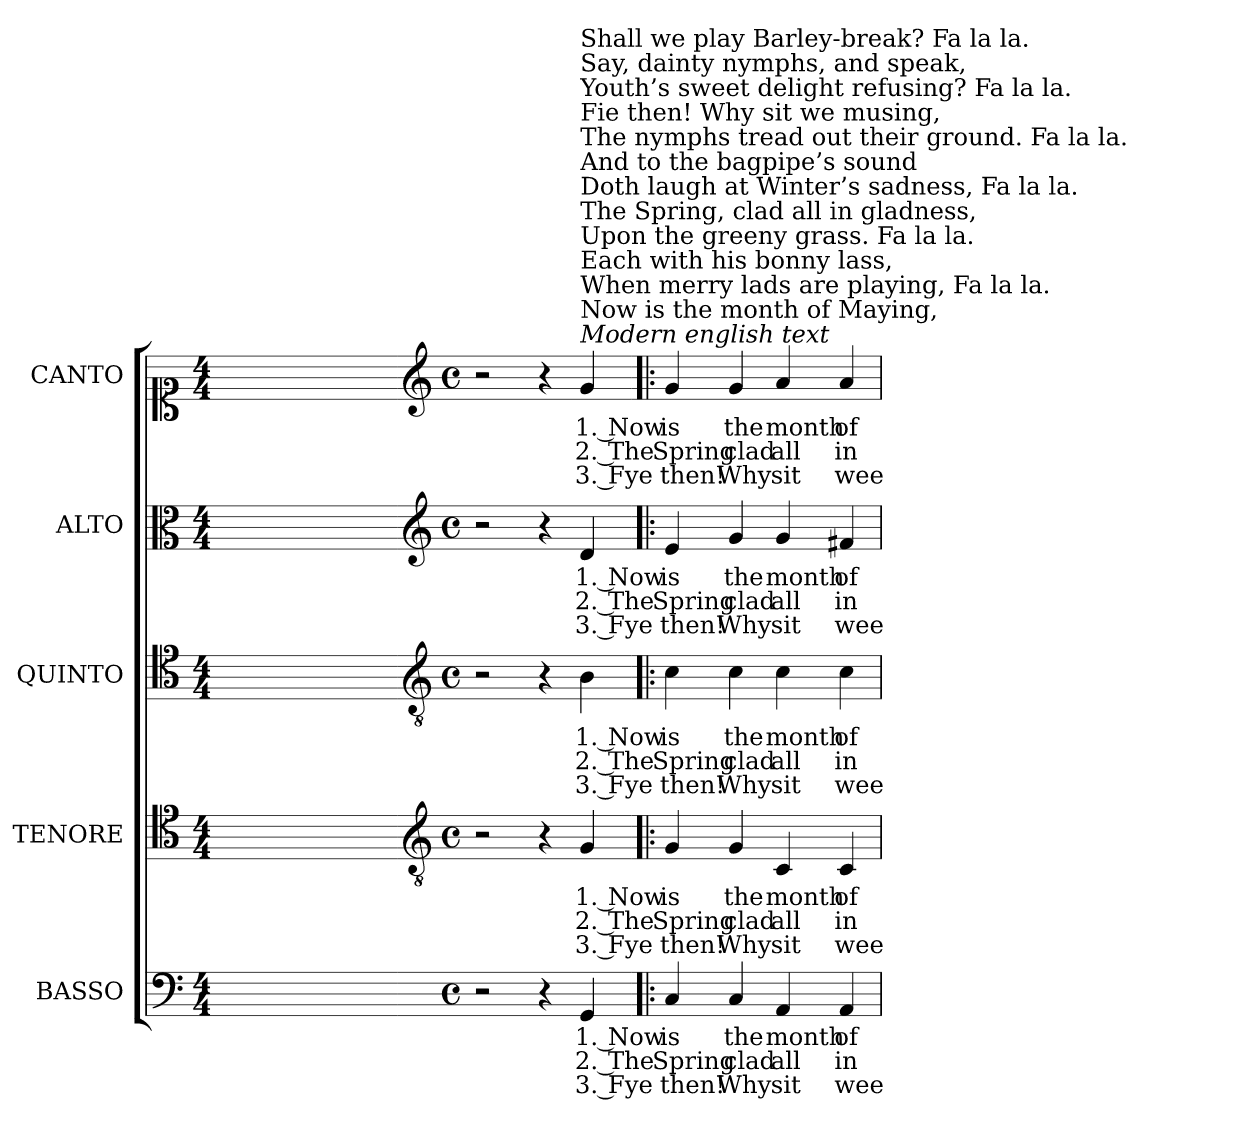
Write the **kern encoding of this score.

**kern	**text	**text	**text	**kern	**text	**text	**text	**kern	**text	**text	**text	**kern	**text	**text	**text	**kern	**text	**text	**text
*part5	*part5	*part5	*part5	*part4	*part4	*part4	*part4	*part3	*part3	*part3	*part3	*part2	*part2	*part2	*part2	*part1	*part1	*part1	*part1
*staff5	*staff5	*staff5	*staff5	*staff4	*staff4	*staff4	*staff4	*staff3	*staff3	*staff3	*staff3	*staff2	*staff2	*staff2	*staff2	*staff1	*staff1	*staff1	*staff1
*I"BASSO	*	*	*	*I"TENORE	*	*	*	*I"QUINTO	*	*	*	*I"ALTO	*	*	*	*I"CANTO	*	*	*
*I'B.	*	*	*	*I'T.	*	*	*	*I'Q.	*	*	*	*I'A.	*	*	*	*	*	*	*
!!LO:PB:g=z
*clefF4	*	*	*	*clefC4	*	*	*	*clefC4	*	*	*	*clefC3	*	*	*	*clefC1	*	*	*
*	*	*	*	*ITrd7c12	*	*	*	*ITrd7c12	*	*	*	*	*	*	*	*	*	*	*
*k[]	*	*	*	*k[]	*	*	*	*k[]	*	*	*	*k[]	*	*	*	*k[]	*	*	*
*C:	*	*	*	*C:	*	*	*	*C:	*	*	*	*C:	*	*	*	*C:	*	*	*
*M4/4	*	*	*	*M4/4	*	*	*	*M4/4	*	*	*	*M4/4	*	*	*	*M4/4	*	*	*
=1	=1	=1	=1	=1	=1	=1	=1	=1	=1	=1	=1	=1	=1	=1	=1	=1	=1	=1	=1
!	!	!	!	!	!	!	!	!	!	!	!	!	!	!	!	!LO:TX:a:i:t=Original English text	!	!	!
!	!	!	!	!	!	!	!	!	!	!	!	!	!	!	!	!LO:TX:t=Now is the month of Maying,	!	!	!
!	!	!	!	!	!	!	!	!	!	!	!	!	!	!	!	!LO:TX:t=When merry lads are playing. Fa la la.	!	!	!
!	!	!	!	!	!	!	!	!	!	!	!	!	!	!	!	!LO:TX:t=Each with his bonny lasse,	!	!	!
!	!	!	!	!	!	!	!	!	!	!	!	!	!	!	!	!LO:TX:t=upon the greeny grasse. Fa la la.	!	!	!
!	!	!	!	!	!	!	!	!	!	!	!	!	!	!	!	!LO:TX:t=The Spring clad all in gladnesse,	!	!	!
!	!	!	!	!	!	!	!	!	!	!	!	!	!	!	!	!LO:TX:t=Doth laugh at Winter’s sadnesse, Fa la la.	!	!	!
!	!	!	!	!	!	!	!	!	!	!	!	!	!	!	!	!LO:TX:t=And to the Bagpips sound	!	!	!
!	!	!	!	!	!	!	!	!	!	!	!	!	!	!	!	!LO:TX:t=The Nimphs tread out their ground. Fa la la.	!	!	!
!	!	!	!	!	!	!	!	!	!	!	!	!	!	!	!	!LO:TX:t=Fye then! Why sit wee musing,	!	!	!
!	!	!	!	!	!	!	!	!	!	!	!	!	!	!	!	!LO:TX:t=Youths sweet delight refusing? Fa la la.	!	!	!
!	!	!	!	!	!	!	!	!	!	!	!	!	!	!	!	!LO:TX:t=Say, daintie Nimphs and speake,	!	!	!
!	!	!	!	!	!	!	!	!	!	!	!	!	!	!	!	!LO:TX:t=Shall wee play barly breake? Fa la la.	!	!	!
*	*	*	*	*	*	*	*	*	*	*	*	*	*	*	*	*^	*	*	*
1ryy	.	.	.	1ryy	.	.	.	1ryy	.	.	.	1ryy	.	.	.	1ryy	2ryy	.	.	.
.	.	.	.	.	.	.	.	.	.	.	.	.	.	.	.	.	4ryy	.	.	.
.	.	.	.	.	.	.	.	.	.	.	.	.	.	.	.	.	8ryy	.	.	.
.	.	.	.	.	.	.	.	.	.	.	.	.	.	.	.	.	16ryy	.	.	.
.	.	.	.	.	.	.	.	.	.	.	.	.	.	.	.	.	32ryy	.	.	.
.	.	.	.	.	.	.	.	.	.	.	.	.	.	.	.	.	64ryy	.	.	.
.	.	.	.	.	.	.	.	.	.	.	.	.	.	.	.	.	128...ryy	.	.	.
*	*	*	*	*	*	*	*	*	*	*	*	*	*	*	*	*MM180	*	*	*	*
.	.	.	.	.	.	.	.	.	.	.	.	.	.	.	.	.	1024ryy	.	.	.
*	*	*	*	*	*	*	*	*	*	*	*	*	*	*	*	*v	*v	*	*	*
=1-	=1-	=1-	=1-	=1-	=1-	=1-	=1-	=1-	=1-	=1-	=1-	=1-	=1-	=1-	=1-	=1-	=1-	=1-	=1-
*	*	*	*	*clefGv2	*	*	*	*clefGv2	*	*	*	*clefG2	*	*	*	*clefG2	*	*	*
*M4/4	*	*	*	*M4/4	*	*	*	*M4/4	*	*	*	*M4/4	*	*	*	*M4/4	*	*	*
*met(c)	*	*	*	*met(c)	*	*	*	*met(c)	*	*	*	*met(c)	*	*	*	*met(c)	*	*	*
2r	.	.	.	2r	.	.	.	2r	.	.	.	2r	.	.	.	2r	.	.	.
4r	.	.	.	4r	.	.	.	4r	.	.	.	4r	.	.	.	4r	.	.	.
!	!LO:LY:b:color=#000000	!LO:LY:b:color=#000000	!LO:LY:b:color=#000000	!	!	!	!	!	!	!	!	!	!	!	!	!	!	!	!
!	!	!	!	!	!LO:LY:b:color=#000000	!LO:LY:b:color=#000000	!LO:LY:b:color=#000000	!	!	!	!	!	!	!	!	!	!	!	!
!	!	!	!	!	!	!	!	!	!LO:LY:b:color=#000000	!LO:LY:b:color=#000000	!LO:LY:b:color=#000000	!	!	!	!	!	!	!	!
!	!	!	!	!	!	!	!	!	!	!	!	!	!LO:LY:b:color=#000000	!LO:LY:b:color=#000000	!LO:LY:b:color=#000000	!	!	!	!
!	!	!	!	!	!	!	!	!	!	!	!	!	!	!	!	!LO:TX:a:i:t=Modern english text	!	!	!
!	!	!	!	!	!	!	!	!	!	!	!	!	!	!	!	!LO:TX:t=Now is the month of Maying,	!	!	!
!	!	!	!	!	!	!	!	!	!	!	!	!	!	!	!	!LO:TX:t=When merry lads are playing, Fa la la.	!	!	!
!	!	!	!	!	!	!	!	!	!	!	!	!	!	!	!	!LO:TX:t=Each with his bonny lass,	!	!	!
!	!	!	!	!	!	!	!	!	!	!	!	!	!	!	!	!LO:TX:t=Upon the greeny grass. Fa la la.	!	!	!
!	!	!	!	!	!	!	!	!	!	!	!	!	!	!	!	!LO:TX:t=The Spring, clad all in gladness,	!	!	!
!	!	!	!	!	!	!	!	!	!	!	!	!	!	!	!	!LO:TX:t=Doth laugh at Winter’s sadness, Fa la la.	!	!	!
!	!	!	!	!	!	!	!	!	!	!	!	!	!	!	!	!LO:TX:t=And to the bagpipe’s sound	!	!	!
!	!	!	!	!	!	!	!	!	!	!	!	!	!	!	!	!LO:TX:t=The nymphs tread out their ground. Fa la la.	!	!	!
!	!	!	!	!	!	!	!	!	!	!	!	!	!	!	!	!LO:TX:t=Fie then! Why sit we musing,	!	!	!
!	!	!	!	!	!	!	!	!	!	!	!	!	!	!	!	!LO:TX:t=Youth’s sweet delight refusing? Fa la la.	!	!	!
!	!	!	!	!	!	!	!	!	!	!	!	!	!	!	!	!LO:TX:t=Say, dainty nymphs, and speak,	!	!	!
!	!	!	!	!	!	!	!	!	!	!	!	!	!	!	!	!LO:TX:t=Shall we play Barley-break? Fa la la.	!	!	!
!	!	!	!	!	!	!	!	!	!	!	!	!	!	!	!	!	!LO:LY:b:color=#000000	!LO:LY:b:color=#000000	!LO:LY:b:color=#000000
4GGi/	1. Now	2. The	3. Fye	4GGi/	1. Now	2. The	3. Fye	4BBi\	1. Now	2. The	3. Fye	4di/	1. Now	2. The	3. Fye	4gi/	1. Now	2. The	3. Fye
=2!|:	=2!|:	=2!|:	=2!|:	=2!|:	=2!|:	=2!|:	=2!|:	=2!|:	=2!|:	=2!|:	=2!|:	=2!|:	=2!|:	=2!|:	=2!|:	=2!|:	=2!|:	=2!|:	=2!|:
!	!LO:LY:b:color=#000000	!LO:LY:b:color=#000000	!LO:LY:b:color=#000000	!	!	!	!	!	!	!	!	!	!	!	!	!	!	!	!
!	!	!	!	!	!LO:LY:b:color=#000000	!LO:LY:b:color=#000000	!LO:LY:b:color=#000000	!	!	!	!	!	!	!	!	!	!	!	!
!	!	!	!	!	!	!	!	!	!LO:LY:b:color=#000000	!LO:LY:b:color=#000000	!LO:LY:b:color=#000000	!	!	!	!	!	!	!	!
!	!	!	!	!	!	!	!	!	!	!	!	!	!LO:LY:b:color=#000000	!LO:LY:b:color=#000000	!LO:LY:b:color=#000000	!	!	!	!
!	!	!	!	!	!	!	!	!	!	!	!	!	!	!	!	!	!LO:LY:b:color=#000000	!LO:LY:b:color=#000000	!LO:LY:b:color=#000000
4Ci/	is	Spring	then!	4GGi/	is	Spring	then!	4Ci\	is	Spring	then!	4ei/	is	Spring	then!	4gi/	is	Spring	then!
!	!LO:LY:b:color=#000000	!LO:LY:b:color=#000000	!LO:LY:b:color=#000000	!	!	!	!	!	!	!	!	!	!	!	!	!	!	!	!
!	!	!	!	!	!LO:LY:b:color=#000000	!LO:LY:b:color=#000000	!LO:LY:b:color=#000000	!	!	!	!	!	!	!	!	!	!	!	!
!	!	!	!	!	!	!	!	!	!LO:LY:b:color=#000000	!LO:LY:b:color=#000000	!LO:LY:b:color=#000000	!	!	!	!	!	!	!	!
!	!	!	!	!	!	!	!	!	!	!	!	!	!LO:LY:b:color=#000000	!LO:LY:b:color=#000000	!LO:LY:b:color=#000000	!	!	!	!
!	!	!	!	!	!	!	!	!	!	!	!	!	!	!	!	!	!LO:LY:b:color=#000000	!LO:LY:b:color=#000000	!LO:LY:b:color=#000000
4Ci/	the	clad	Why	4GGi/	the	clad	Why	4Ci\	the	clad	Why	4gi/	the	clad	Why	4gi/	the	clad	Why
!	!LO:LY:b:color=#000000	!LO:LY:b:color=#000000	!LO:LY:b:color=#000000	!	!	!	!	!	!	!	!	!	!	!	!	!	!	!	!
!	!	!	!	!	!LO:LY:b:color=#000000	!LO:LY:b:color=#000000	!LO:LY:b:color=#000000	!	!	!	!	!	!	!	!	!	!	!	!
!	!	!	!	!	!	!	!	!	!LO:LY:b:color=#000000	!LO:LY:b:color=#000000	!LO:LY:b:color=#000000	!	!	!	!	!	!	!	!
!	!	!	!	!	!	!	!	!	!	!	!	!	!LO:LY:b:color=#000000	!LO:LY:b:color=#000000	!LO:LY:b:color=#000000	!	!	!	!
!	!	!	!	!	!	!	!	!	!	!	!	!	!	!	!	!	!LO:LY:b:color=#000000	!LO:LY:b:color=#000000	!LO:LY:b:color=#000000
4AAi/	month	all	sit	4CCi/	month	all	sit	4Ci\	month	all	sit	4gi/	month	all	sit	4ai/	month	all	sit
!	!LO:LY:b:color=#000000	!LO:LY:b:color=#000000	!LO:LY:b:color=#000000	!	!	!	!	!	!	!	!	!	!	!	!	!	!	!	!
!	!	!	!	!	!LO:LY:b:color=#000000	!LO:LY:b:color=#000000	!LO:LY:b:color=#000000	!	!	!	!	!	!	!	!	!	!	!	!
!	!	!	!	!	!	!	!	!	!LO:LY:b:color=#000000	!LO:LY:b:color=#000000	!LO:LY:b:color=#000000	!	!	!	!	!	!	!	!
!	!	!	!	!	!	!	!	!	!	!	!	!	!LO:LY:b:color=#000000	!LO:LY:b:color=#000000	!LO:LY:b:color=#000000	!	!	!	!
!	!	!	!	!	!	!	!	!	!	!	!	!	!	!	!	!	!LO:LY:b:color=#000000	!LO:LY:b:color=#000000	!LO:LY:b:color=#000000
4AAi/	of	in	wee	4CCi/	of	in	wee	4Ci\	of	in	wee	4f#Xi/	of	in	wee	4ai/	of	in	wee
=	=	=	=	=	=	=	=	=	=	=	=	=	=	=	=	=	=	=	=
*-	*-	*-	*-	*-	*-	*-	*-	*-	*-	*-	*-	*-	*-	*-	*-	*-	*-	*-	*-
